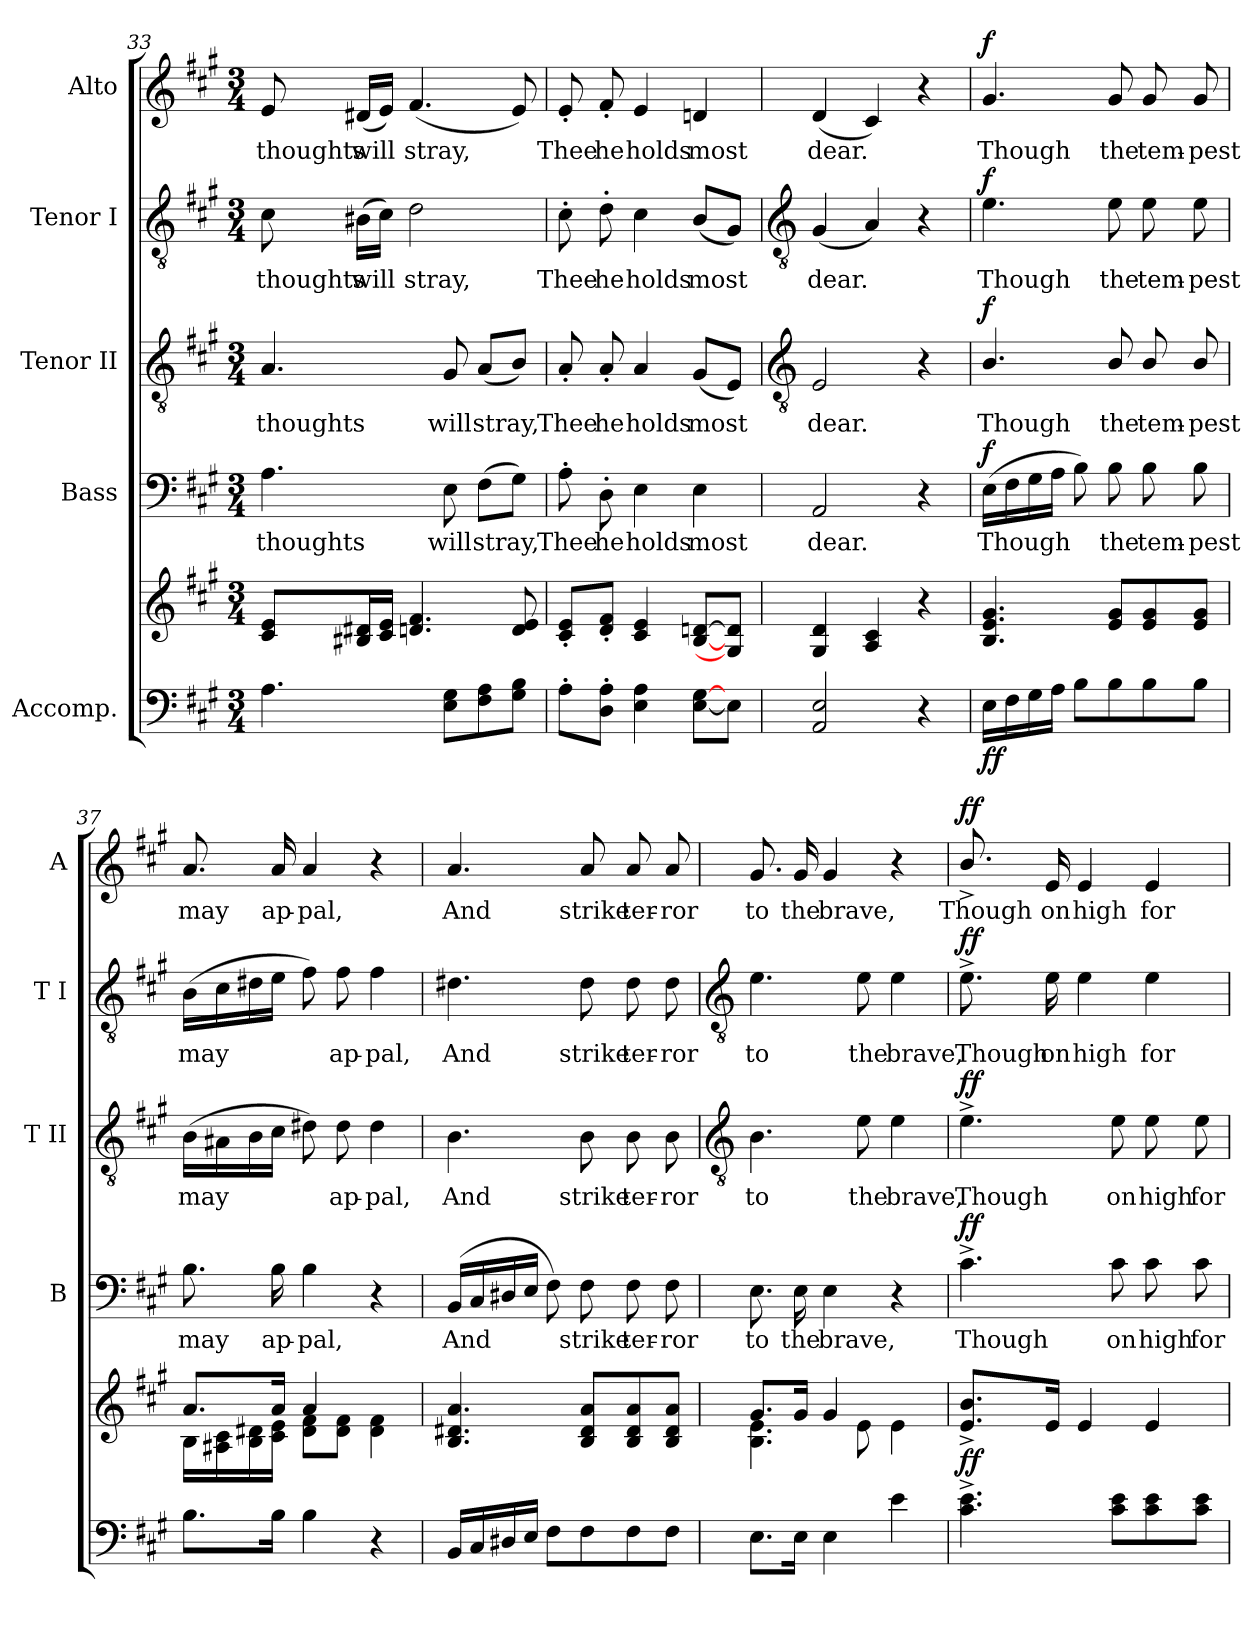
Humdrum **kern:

**kern	**kern	**dynam	**kern	**text	**dynam	**kern	**text	**dynam	**kern	**text	**dynam	**kern	**text	**dynam
*part5	*part5	*part5	*part4	*part4	*part4	*part3	*part3	*part3	*part2	*part2	*part2	*part1	*part1	*part1
*staff6	*staff5	*staff5/6	*staff4	*staff4	*staff4	*staff3	*staff3	*staff3	*staff2	*staff2	*staff2	*staff1	*staff1	*staff1
*I"Accomp.	*	*	*I"Bass	*	*	*I"Tenor II	*	*	*I"Tenor I	*	*	*I"Alto	*	*
*	*	*	*I'B	*	*	*I'T II	*	*	*I'T I	*	*	*I'A	*	*
*clefF4	*clefG2	*	*clefF4	*	*	*clefGv2	*	*	*clefGv2	*	*	*clefG2	*	*
*k[f#c#g#]	*k[f#c#g#]	*	*k[f#c#g#]	*	*	*k[f#c#g#]	*	*	*k[f#c#g#]	*	*	*k[f#c#g#]	*	*
*A:	*A:	*	*A:	*	*	*A:	*	*	*A:	*	*	*A:	*	*
*M3/4	*M3/4	*	*M3/4	*	*	*M3/4	*	*	*M3/4	*	*	*M3/4	*	*
=33	=33	=33	=33	=33	=33	=33	=33	=33	=33	=33	=33	=33	=33	=33
!	!	!	!	!LO:LY:b	!	!	!LO:LY:b	!	!	!LO:LY:b	!	!	!LO:LY:b	!
4.A	8c# 8eL	.	4.A	thoughts	.	4.A	thoughts	.	8c#	thoughts	.	8e	thoughts	.
!	!	!	!	!	!	!	!	!	!	!LO:LY:b	!	!	!LO:LY:b	!
.	16B#X 16d#XL	.	.	.	.	.	.	.	(>16B#XLL	will	.	(<16d#XLL	will	.
.	16c# 16eJJ	.	.	.	.	.	.	.	16c#JJ)	.	.	16eJJ)	.	.
!	!	!	!	!	!	!	!	!	!	!LO:LY:b	!	!	!LO:LY:b	!
.	4.dn 4.f#	.	.	.	.	.	.	.	2d\	stray,	.	(<4.f#	stray,	.
!	!	!	!	!LO:LY:b	!	!	!LO:LY:b	!	!	!	!	!	!	!
8E 8G#L	.	.	8E	will	.	8G#	will	.	.	.	.	.	.	.
!	!	!	!	!LO:LY:b	!	!	!LO:LY:b	!	!	!	!	!	!	!
8F# 8A	.	.	(>8F#L	stray,	.	(<8AL	stray,	.	.	.	.	.	.	.
8G# 8BJ	8d 8e	.	8G#J)	.	.	8BJ)	.	.	.	.	.	8e)	.	.
=34	=34	=34	=34	=34	=34	=34	=34	=34	=34	=34	=34	=34	=34	=34
!	!	!	!	!LO:LY:b	!	!	!LO:LY:b	!	!	!LO:LY:b	!	!	!LO:LY:b	!
8A'L	8c#' 8e'L	.	8A'	Thee	.	8A'	Thee	.	8c#'	Thee	.	8e'	Thee	.
!	!	!	!	!LO:LY:b	!	!	!LO:LY:b	!	!	!LO:LY:b	!	!	!LO:LY:b	!
8D' 8A'J	8d' 8f#'J	.	8D'	he	.	8A'/	he	.	8d'	he	.	8f#'	he	.
!	!	!	!	!LO:LY:b	!	!	!LO:LY:b	!	!	!LO:LY:b	!	!	!LO:LY:b	!
4E 4A	4c# 4e	.	4E	holds	.	4A	holds	.	4c#	holds	.	4e	holds	.
!	!	!	!	!LO:LY:b	!	!	!LO:LY:b	!	!	!LO:LY:b	!	!	!LO:LY:b	!
[8E [8G#L	[8B/ [8dn/L	.	4E	most	.	(<8G#L	most	.	(<8BL	most	.	4dn/	most	.
8EJ]	8G#] 8d]J	.	.	.	.	8EJ)	.	.	8G#J)	.	.	.	.	.
!!LO:LB:g=z
=35	=35	=35	=35	=35	=35	=35	=35	=35	=35	=35	=35	=35	=35	=35
*	*	*	*	*	*	*clefGv2	*	*	*clefGv2	*	*	*	*	*
*	*^	*	*	*	*	*	*	*	*	*	*	*	*	*
!	!	!	!	!	!LO:LY:b	!	!	!LO:LY:b	!	!	!LO:LY:b	!	!	!LO:LY:b	!
2AA/ 2E/	4G#/ 4d/	2ryy	.	2AA	dear.	.	2E	dear.	.	(<4G#	dear.	.	(<4d/	dear.	.
.	4A/ 4c#/	.	.	.	.	.	.	.	.	4A)	.	.	4c#)	.	.
4r	4r	4ryy	.	4r	.	.	4r	.	.	4r	.	.	4r	.	.
=36	=36	=36	=36	=36	=36	=36	=36	=36	=36	=36	=36	=36	=36	=36	=36
!	!	!	!LO:DY:b=2	!	!LO:LY:b	!	!	!LO:LY:b	!	!	!LO:LY:b	!	!	!LO:LY:b	!
!	!	!	!LO:DY:n=1:b	!	!	!LO:DY:b	!	!	!LO:DY:b	!	!	!LO:DY:b	!	!	!LO:DY:b
16ELL	4.B/ 4.e/ 4.g#/	2ryy	f f	(>16ELL	Though	f	4.B/	Though	f	4.e	Though	f	4.g#	Though	f
16F#	.	.	.	16F#	.	.	.	.	.	.	.	.	.	.	.
16G#	.	.	.	16G#	.	.	.	.	.	.	.	.	.	.	.
16AJJ	.	.	.	16AJJ	.	.	.	.	.	.	.	.	.	.	.
8BL	.	.	.	8B)	.	.	.	.	.	.	.	.	.	.	.
!	!	!	!	!	!LO:LY:b	!	!	!LO:LY:b	!	!	!LO:LY:b	!	!	!LO:LY:b	!
8B	8e/ 8g#/L	.	.	8B	the	.	8B/	the	.	8e	the	.	8g#	the	.
!	!	!	!	!	!LO:LY:b	!	!	!LO:LY:b	!	!	!LO:LY:b	!	!	!LO:LY:b	!
8B	8e/ 8g#/	4ryy	.	8B	tem-	.	8B/	tem-	.	8e	tem-	.	8g#	tem-	.
!	!	!	!	!	!LO:LY:b	!	!	!LO:LY:b	!	!	!LO:LY:b	!	!	!LO:LY:b	!
8BJ	8e/ 8g#/J	.	.	8B	-pest	.	8B/	-pest	.	8e	-pest	.	8g#	-pest	.
=37	=37	=37	=37	=37	=37	=37	=37	=37	=37	=37	=37	=37	=37	=37	=37
!	!	!	!	!	!LO:LY:b	!	!	!LO:LY:b	!	!	!LO:LY:b	!	!	!LO:LY:b	!
8.BL	8.a/L	16B\LL	.	8.B	may	.	(>16BLL	may	.	(>16BLL	may	.	8.a	may	.
.	.	16A#X\ 16c#\	.	.	.	.	16A#X	.	.	16c#	.	.	.	.	.
.	.	16B\ 16d#X\	.	.	.	.	16B	.	.	16d#X	.	.	.	.	.
!	!	!	!	!	!LO:LY:b	!	!	!	!	!	!	!	!	!LO:LY:b	!
16BJ	16a/J	16c#\ 16e\JJ	.	16B	ap-	.	16c#JJ	.	.	16eJJ	.	.	16a	ap-	.
!	!	!	!	!	!LO:LY:b	!	!	!	!	!	!	!	!	!LO:LY:b	!
4B	4a/	8d#\ 8f#\L	.	4B	-pal,	.	8d#X)	.	.	8f#)	.	.	4a	-pal,	.
!	!	!	!	!	!	!	!	!LO:LY:b	!	!	!LO:LY:b	!	!	!	!
.	.	8d#\ 8f#\J	.	.	.	.	8d#	ap-	.	8f#	ap-	.	.	.	.
!	!	!	!	!	!	!	!	!LO:LY:b	!	!	!LO:LY:b	!	!	!	!
4r	4ryy	4d#\ 4f#\	.	4r	.	.	4d#	-pal,	.	4f#	-pal,	.	4r	.	.
=38	=38	=38	=38	=38	=38	=38	=38	=38	=38	=38	=38	=38	=38	=38	=38
!	!	!	!	!	!LO:LY:b	!	!	!LO:LY:b	!	!	!LO:LY:b	!	!	!LO:LY:b	!
16BBLL	4.B/ 4.d#X/ 4.a/	2ryy	.	(<16BBLL	And	.	4.B	And	.	4.d#X	And	.	4.a	And	.
16C#	.	.	.	16C#	.	.	.	.	.	.	.	.	.	.	.
16D#X	.	.	.	16D#X	.	.	.	.	.	.	.	.	.	.	.
16EJJ	.	.	.	16EJJ	.	.	.	.	.	.	.	.	.	.	.
8F#L	.	.	.	8F#)	.	.	.	.	.	.	.	.	.	.	.
!	!	!	!	!	!LO:LY:b	!	!	!LO:LY:b	!	!	!LO:LY:b	!	!	!LO:LY:b	!
8F#	8B/ 8d#/ 8a/L	.	.	8F#	strike	.	8B	strike	.	8d#	strike	.	8a	strike	.
!	!	!	!	!	!LO:LY:b	!	!	!LO:LY:b	!	!	!LO:LY:b	!	!	!LO:LY:b	!
8F#	8B/ 8d#/ 8a/	4ryy	.	8F#	ter-	.	8B	ter-	.	8d#	ter-	.	8a	ter-	.
!	!	!	!	!	!LO:LY:b	!	!	!LO:LY:b	!	!	!LO:LY:b	!	!	!LO:LY:b	!
8F#J	8B/ 8d#/ 8a/J	.	.	8F#	-ror	.	8B	-ror	.	8d#	-ror	.	8a	-ror	.
!!LO:LB:g=z
=39	=39	=39	=39	=39	=39	=39	=39	=39	=39	=39	=39	=39	=39	=39	=39
*	*	*	*	*	*	*	*clefGv2	*	*	*clefGv2	*	*	*	*	*
!	!	!	!	!	!LO:LY:b	!	!	!LO:LY:b	!	!	!LO:LY:b	!	!	!LO:LY:b	!
8.EL	8.g#/L	4.B\ 4.e\	.	8.E	to	.	4.B	to	.	4.e	to	.	8.g#	to	.
!	!	!	!	!	!LO:LY:b	!	!	!	!	!	!	!	!	!LO:LY:b	!
16EJ	16g#/J	.	.	16E	the	.	.	.	.	.	.	.	16g#	the	.
!	!	!	!	!	!LO:LY:b	!	!	!	!	!	!	!	!	!LO:LY:b	!
4E	4g#/	.	.	4E	brave,	.	.	.	.	.	.	.	4g#	brave,	.
!	!	!	!	!	!	!	!	!LO:LY:b	!	!	!LO:LY:b	!	!	!	!
.	.	8e\	.	.	.	.	8e	the	.	8e	the	.	.	.	.
!	!	!	!	!	!	!	!	!LO:LY:b	!	!	!LO:LY:b	!	!	!	!
4e	4ryy	4e\	.	4r	.	.	4e	brave,	.	4e	brave,	.	4r	.	.
=40	=40	=40	=40	=40	=40	=40	=40	=40	=40	=40	=40	=40	=40	=40	=40
!	!	!	!LO:DY:b	!	!LO:LY:b	!LO:DY:b	!	!LO:LY:b	!LO:DY:b	!	!LO:LY:b	!LO:DY:b	!	!LO:LY:b	!LO:DY:b
4.c#^ 4.e^	8.e^ 8.b^L	2ryy	ff	4.c#^	Though	ff	4.e^	Though	ff	8.e^	Though	ff	8.b^/	Though	ff
!	!	!	!	!	!	!	!	!	!	!	!LO:LY:b	!	!	!LO:LY:b	!
.	16eJ	.	.	.	.	.	.	.	.	16e	on	.	16e	on	.
!	!	!	!	!	!	!	!	!	!	!	!LO:LY:b	!	!	!LO:LY:b	!
.	4e	.	.	.	.	.	.	.	.	4e	high	.	4e	high	.
!	!	!	!	!	!LO:LY:b	!	!	!LO:LY:b	!	!	!	!	!	!	!
8c# 8eL	.	.	.	8c#	on	.	8e	on	.	.	.	.	.	.	.
!	!	!	!	!	!LO:LY:b	!	!	!LO:LY:b	!	!	!LO:LY:b	!	!	!LO:LY:b	!
8c# 8e	4e	4ryy	.	8c#	high	.	8e	high	.	4e	for	.	4e	for	.
!	!	!	!	!	!LO:LY:b	!	!	!LO:LY:b	!	!	!	!	!	!	!
8c# 8eJ	.	.	.	8c#	for	.	8e	for	.	.	.	.	.	.	.
*	*v	*v	*	*	*	*	*	*	*	*	*	*	*	*	*
=	=	=	=	=	=	=	=	=	=	=	=	=	=	=
*-	*-	*-	*-	*-	*-	*-	*-	*-	*-	*-	*-	*-	*-	*-
